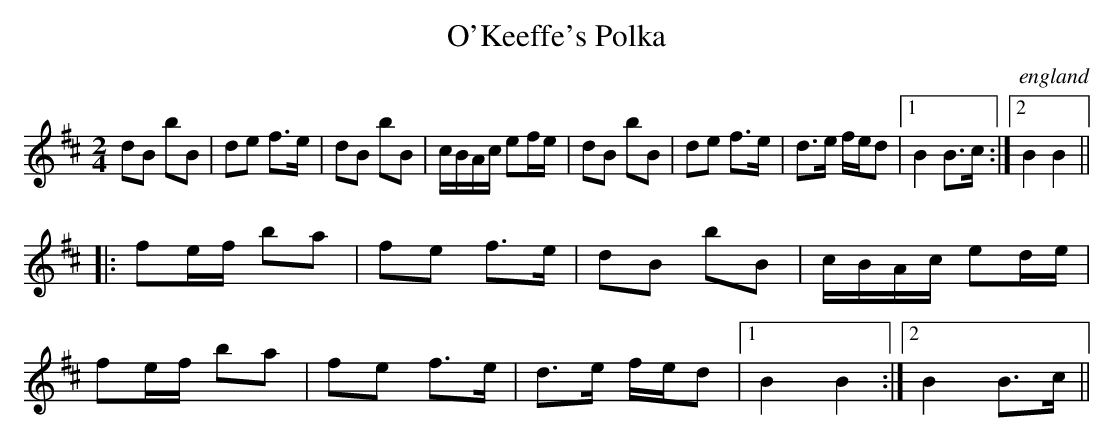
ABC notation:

X:1
T:O'Keeffe's Polka
O:england
M:2/4
L:1/8
K:Bm
dB bB|de f>e|dB bB|c/B/A/c/ ef/e/|dB bB|de f>e|d>e f/e/d|1 B2 B>c:|2 B2 B2||
|:fe/f/ ba|fe f>e|dB bB|c/B/A/c/ ed/e/|
fe/f/ ba|fe f>e|d>e f/e/d|1 B2 B2:|2 B2 B>c||
